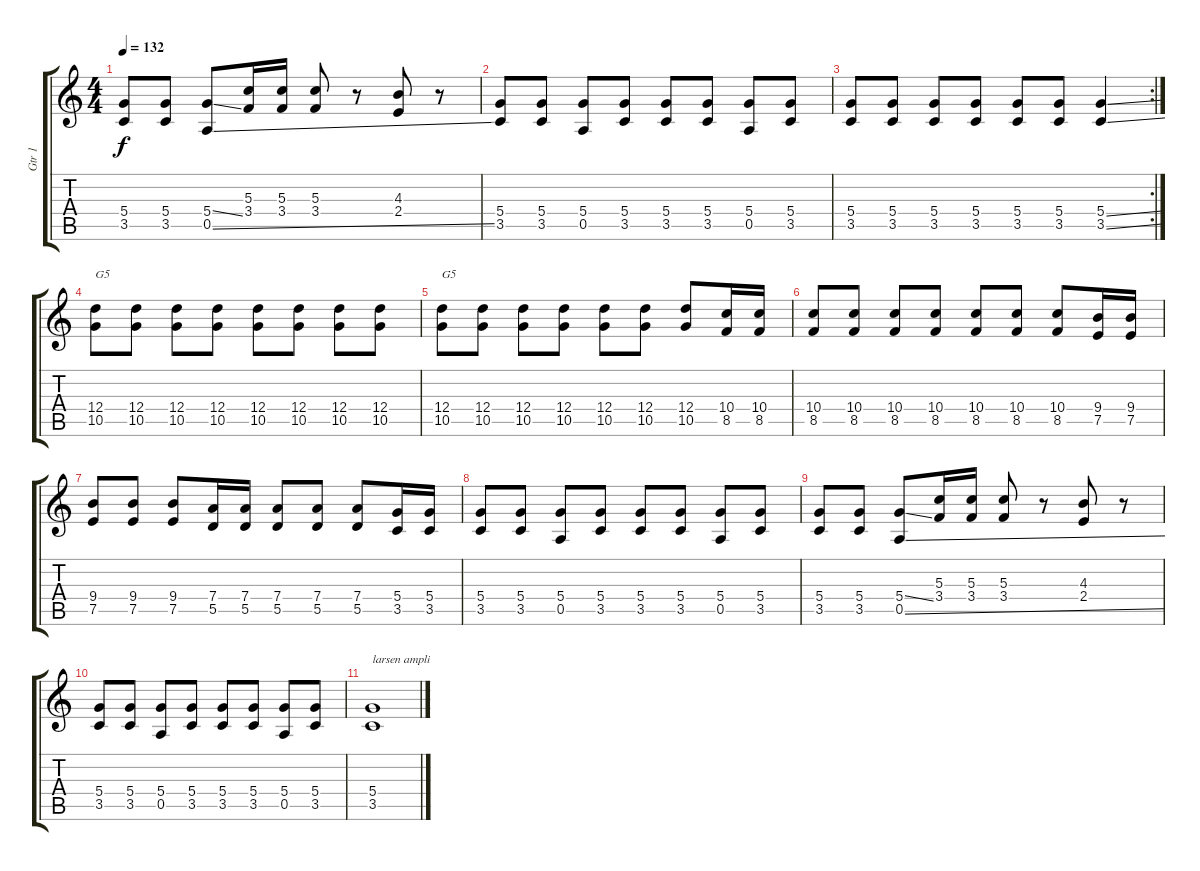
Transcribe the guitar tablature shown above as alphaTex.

\track ("Gtr 1" "Gtr 1") {instrument distortionguitar}
\staff {score tabs}
\tuning (E4 B3 G3 D3 A2 E2) {hide}
\ts (4 4)
\tempo 132
\clef g2
\ks c
(5.4 3.5).8{dy f} (5.4 3.5).8 (5.4{ss} 0.5{ss}).8 (5.3 3.4).16 (5.3 3.4).16 (5.3 3.4).8 r.8 (4.3 2.4).8 r.8 |
(5.4 3.5).8 (5.4 3.5).8 (5.4 0.5).8 (5.4 3.5).8 (5.4 3.5).8 (5.4 3.5).8 (5.4 0.5).8 (5.4 3.5).8 |
\rc 2
(5.4 3.5).8 (5.4 3.5).8 (5.4 3.5).8 (5.4 3.5).8 (5.4 3.5).8 (5.4 3.5).8 (5.4{ss} 3.5{ss}).4 |
(12.4 10.5).8{txt "G5"} (12.4 10.5).8 (12.4 10.5).8 (12.4 10.5).8 (12.4 10.5).8 (12.4 10.5).8 (12.4 10.5).8 (12.4 10.5).8 |
(12.4 10.5).8{txt "G5"} (12.4 10.5).8 (12.4 10.5).8 (12.4 10.5).8 (12.4 10.5).8 (12.4 10.5).8 (12.4 10.5).8 (10.4 8.5).16 (10.4 8.5).16 |
(10.4 8.5).8 (10.4 8.5).8 (10.4 8.5).8 (10.4 8.5).8 (10.4 8.5).8 (10.4 8.5).8 (10.4 8.5).8 (9.4 7.5).16 (9.4 7.5).16 |
(9.4 7.5).8 (9.4 7.5).8 (9.4 7.5).8 (7.4 5.5).16 (7.4 5.5).16 (7.4 5.5).8 (7.4 5.5).8 (7.4 5.5).8 (5.4 3.5).16 (5.4 3.5).16 |
(5.4 3.5).8 (5.4 3.5).8 (5.4 0.5).8 (5.4 3.5).8 (5.4 3.5).8 (5.4 3.5).8 (5.4 0.5).8 (5.4 3.5).8 |
(5.4 3.5).8 (5.4 3.5).8 (5.4{ss} 0.5{ss}).8 (5.3 3.4).16 (5.3 3.4).16 (5.3 3.4).8 r.8 (4.3 2.4).8 r.8 |
(5.4 3.5).8 (5.4 3.5).8 (5.4 0.5).8 (5.4 3.5).8 (5.4 3.5).8 (5.4 3.5).8 (5.4 0.5).8 (5.4 3.5).8 |
(5.4 3.5).1{txt "larsen ampli"}
